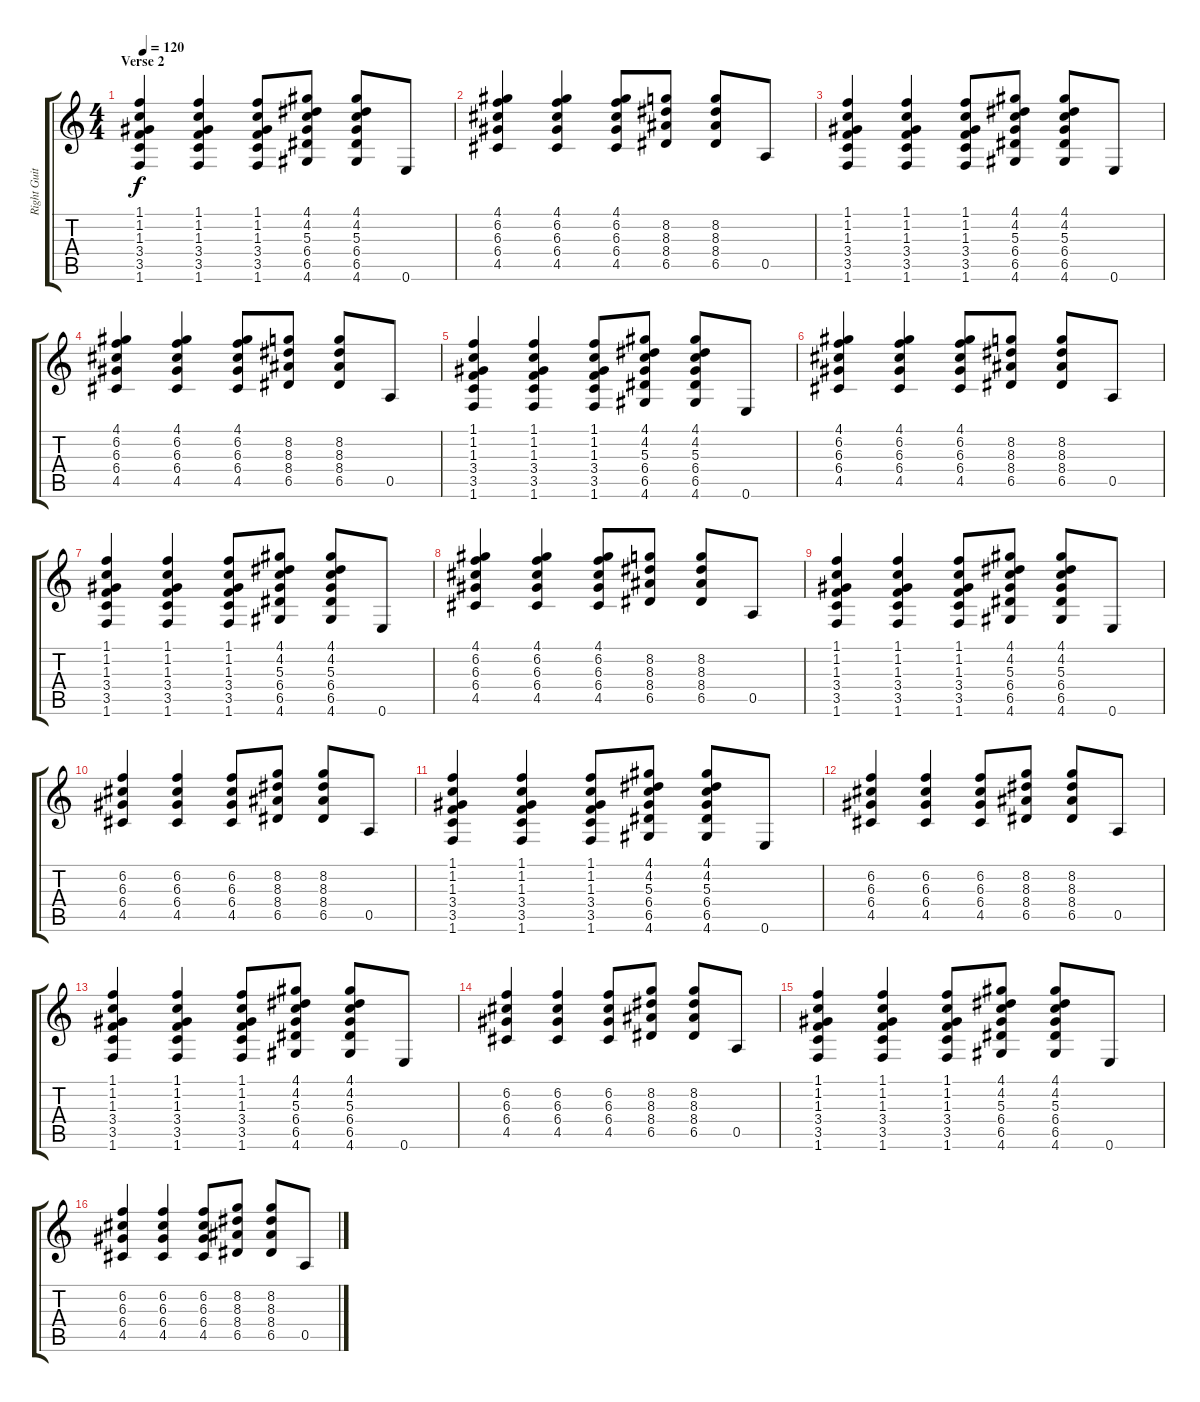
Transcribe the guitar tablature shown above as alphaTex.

\track ("Right Guitar" "Right Guit") {instrument overdrivenguitar}
\staff {score tabs}
\tuning (E4 B3 G3 D3 A2 E2) {hide}
\ts (4 4)
\section ("" "Verse 2")
\tempo 120
\clef g2
\ks c
(1.1 1.2 1.3 3.4 3.5 1.6).4{dy f} (1.1 1.2 1.3 3.4 3.5 1.6).4 (1.1 1.2 1.3 3.4 3.5 1.6).8 (4.1 4.2 5.3 6.4 6.5 4.6).8 (4.1 4.2 5.3 6.4 6.5 4.6).8 0.6.8 |
(4.1 6.2 6.3 6.4 4.5).4 (4.1 6.2 6.3 6.4 4.5).4 (4.1 6.2 6.3 6.4 4.5).8 (8.2 8.3 8.4 6.5).8 (8.2 8.3 8.4 6.5).8 0.5.8 |
(1.1 1.2 1.3 3.4 3.5 1.6).4 (1.1 1.2 1.3 3.4 3.5 1.6).4 (1.1 1.2 1.3 3.4 3.5 1.6).8 (4.1 4.2 5.3 6.4 6.5 4.6).8 (4.1 4.2 5.3 6.4 6.5 4.6).8 0.6.8 |
(4.1 6.2 6.3 6.4 4.5).4 (4.1 6.2 6.3 6.4 4.5).4 (4.1 6.2 6.3 6.4 4.5).8 (8.2 8.3 8.4 6.5).8 (8.2 8.3 8.4 6.5).8 0.5.8 |
(1.1 1.2 1.3 3.4 3.5 1.6).4 (1.1 1.2 1.3 3.4 3.5 1.6).4 (1.1 1.2 1.3 3.4 3.5 1.6).8 (4.1 4.2 5.3 6.4 6.5 4.6).8 (4.1 4.2 5.3 6.4 6.5 4.6).8 0.6.8 |
(4.1 6.2 6.3 6.4 4.5).4 (4.1 6.2 6.3 6.4 4.5).4 (4.1 6.2 6.3 6.4 4.5).8 (8.2 8.3 8.4 6.5).8 (8.2 8.3 8.4 6.5).8 0.5.8 |
(1.1 1.2 1.3 3.4 3.5 1.6).4 (1.1 1.2 1.3 3.4 3.5 1.6).4 (1.1 1.2 1.3 3.4 3.5 1.6).8 (4.1 4.2 5.3 6.4 6.5 4.6).8 (4.1 4.2 5.3 6.4 6.5 4.6).8 0.6.8 |
(4.1 6.2 6.3 6.4 4.5).4 (4.1 6.2 6.3 6.4 4.5).4 (4.1 6.2 6.3 6.4 4.5).8 (8.2 8.3 8.4 6.5).8 (8.2 8.3 8.4 6.5).8 0.5.8 |
(1.1 1.2 1.3 3.4 3.5 1.6).4 (1.1 1.2 1.3 3.4 3.5 1.6).4 (1.1 1.2 1.3 3.4 3.5 1.6).8 (4.1 4.2 5.3 6.4 6.5 4.6).8 (4.1 4.2 5.3 6.4 6.5 4.6).8 0.6.8 |
(6.2 6.3 6.4 4.5).4 (6.2 6.3 6.4 4.5).4 (6.2 6.3 6.4 4.5).8 (8.2 8.3 8.4 6.5).8 (8.2 8.3 8.4 6.5).8 0.5.8 |
(1.1 1.2 1.3 3.4 3.5 1.6).4 (1.1 1.2 1.3 3.4 3.5 1.6).4 (1.1 1.2 1.3 3.4 3.5 1.6).8 (4.1 4.2 5.3 6.4 6.5 4.6).8 (4.1 4.2 5.3 6.4 6.5 4.6).8 0.6.8 |
(6.2 6.3 6.4 4.5).4 (6.2 6.3 6.4 4.5).4 (6.2 6.3 6.4 4.5).8 (8.2 8.3 8.4 6.5).8 (8.2 8.3 8.4 6.5).8 0.5.8 |
(1.1 1.2 1.3 3.4 3.5 1.6).4 (1.1 1.2 1.3 3.4 3.5 1.6).4 (1.1 1.2 1.3 3.4 3.5 1.6).8 (4.1 4.2 5.3 6.4 6.5 4.6).8 (4.1 4.2 5.3 6.4 6.5 4.6).8 0.6.8 |
(6.2 6.3 6.4 4.5).4 (6.2 6.3 6.4 4.5).4 (6.2 6.3 6.4 4.5).8 (8.2 8.3 8.4 6.5).8 (8.2 8.3 8.4 6.5).8 0.5.8 |
(1.1 1.2 1.3 3.4 3.5 1.6).4 (1.1 1.2 1.3 3.4 3.5 1.6).4 (1.1 1.2 1.3 3.4 3.5 1.6).8 (4.1 4.2 5.3 6.4 6.5 4.6).8 (4.1 4.2 5.3 6.4 6.5 4.6).8 0.6.8 |
(6.2 6.3 6.4 4.5).4 (6.2 6.3 6.4 4.5).4 (6.2 6.3 6.4 4.5).8 (8.2 8.3 8.4 6.5).8 (8.2 8.3 8.4 6.5).8 0.5.8
